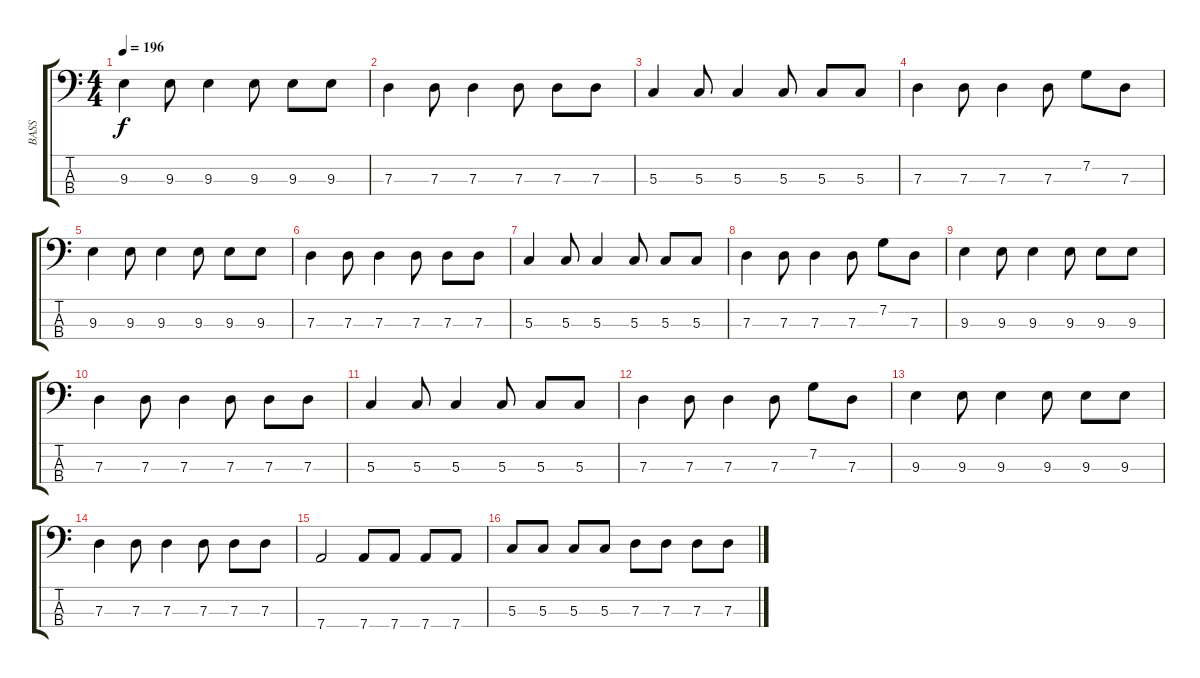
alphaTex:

\track ("BASS" "BASS") {instrument electricbassfinger}
\staff {score tabs}
\tuning (F2 C2 G1 D1) {hide}
\ts (4 4)
\tempo 196
\clef f4
\ks c
9.3.4{dy f} 9.3.8 9.3.4 9.3.8 9.3.8 9.3.8 |
7.3.4 7.3.8 7.3.4 7.3.8 7.3.8 7.3.8 |
5.3.4 5.3.8 5.3.4 5.3.8 5.3.8 5.3.8 |
7.3.4 7.3.8 7.3.4 7.3.8 7.2.8 7.3.8 |
9.3.4 9.3.8 9.3.4 9.3.8 9.3.8 9.3.8 |
7.3.4 7.3.8 7.3.4 7.3.8 7.3.8 7.3.8 |
5.3.4 5.3.8 5.3.4 5.3.8 5.3.8 5.3.8 |
7.3.4 7.3.8 7.3.4 7.3.8 7.2.8 7.3.8 |
9.3.4 9.3.8 9.3.4 9.3.8 9.3.8 9.3.8 |
7.3.4 7.3.8 7.3.4 7.3.8 7.3.8 7.3.8 |
5.3.4 5.3.8 5.3.4 5.3.8 5.3.8 5.3.8 |
7.3.4 7.3.8 7.3.4 7.3.8 7.2.8 7.3.8 |
9.3.4 9.3.8 9.3.4 9.3.8 9.3.8 9.3.8 |
7.3.4 7.3.8 7.3.4 7.3.8 7.3.8 7.3.8 |
7.4.2 7.4.8 7.4.8 7.4.8 7.4.8 |
5.3.8 5.3.8 5.3.8 5.3.8 7.3.8 7.3.8 7.3.8 7.3.8
